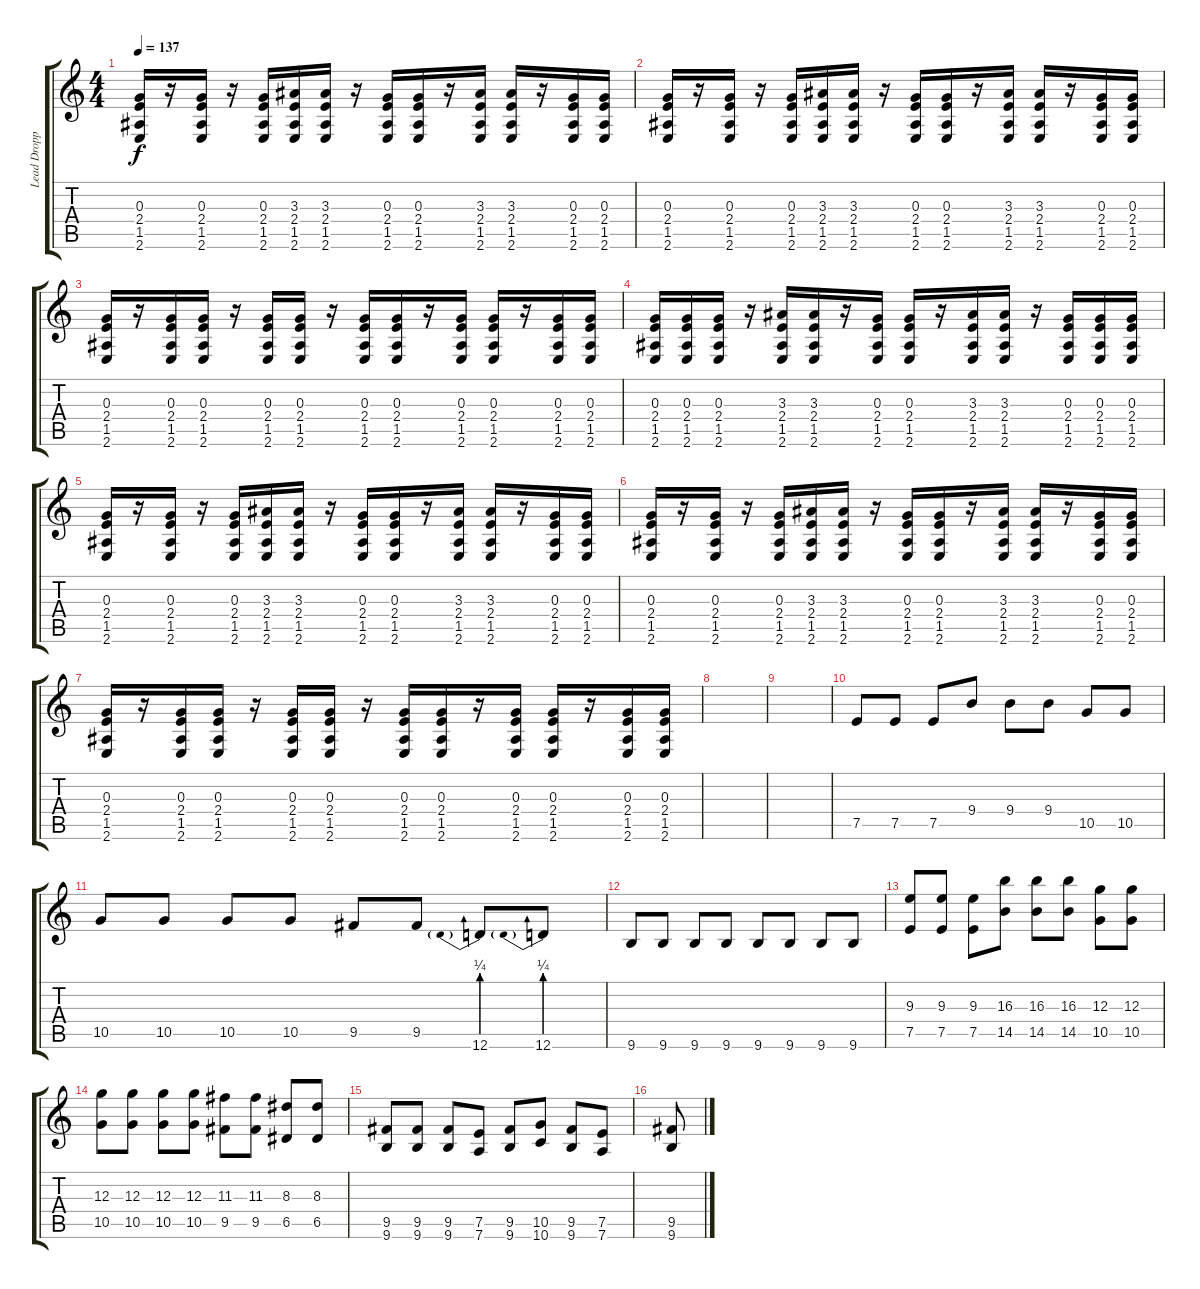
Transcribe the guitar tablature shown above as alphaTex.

\track ("Lead Dropped D " "Lead Dropp") {instrument distortionguitar}
\staff {score tabs}
\tuning (E4 B3 G3 D3 A2 D2) {hide}
\ts (4 4)
\tempo 137
\clef g2
\ks c
(0.3 2.4 1.5 2.6).16{dy f} r.16 (0.3 2.4 1.5 2.6).16 r.16 (0.3 2.4 1.5 2.6).16 (3.3 2.4 1.5 2.6).16 (3.3 2.4 1.5 2.6).16 r.16 (0.3 2.4 1.5 2.6).16 (0.3 2.4 1.5 2.6).16 r.16 (3.3 2.4 1.5 2.6).16 (3.3 2.4 1.5 2.6).16 r.16 (0.3 2.4 1.5 2.6).16 (0.3 2.4 1.5 2.6).16 |
(0.3 2.4 1.5 2.6).16 r.16 (0.3 2.4 1.5 2.6).16 r.16 (0.3 2.4 1.5 2.6).16 (3.3 2.4 1.5 2.6).16 (3.3 2.4 1.5 2.6).16 r.16 (0.3 2.4 1.5 2.6).16 (0.3 2.4 1.5 2.6).16 r.16 (3.3 2.4 1.5 2.6).16 (3.3 2.4 1.5 2.6).16 r.16 (0.3 2.4 1.5 2.6).16 (0.3 2.4 1.5 2.6).16 |
(0.3 2.4 1.5 2.6).16 r.16 (0.3 2.4 1.5 2.6).16 (0.3 2.4 1.5 2.6).16 r.16 (0.3 2.4 1.5 2.6).16 (0.3 2.4 1.5 2.6).16 r.16 (0.3 2.4 1.5 2.6).16 (0.3 2.4 1.5 2.6).16 r.16 (0.3 2.4 1.5 2.6).16 (0.3 2.4 1.5 2.6).16 r.16 (0.3 2.4 1.5 2.6).16 (0.3 2.4 1.5 2.6).16 |
(0.3 2.4 1.5 2.6).16 (0.3 2.4 1.5 2.6).16 (0.3 2.4 1.5 2.6).16 r.16 (3.3 2.4 1.5 2.6).16 (3.3 2.4 1.5 2.6).16 r.16 (0.3 2.4 1.5 2.6).16 (0.3 2.4 1.5 2.6).16 r.16 (3.3 2.4 1.5 2.6).16 (3.3 2.4 1.5 2.6).16 r.16 (0.3 2.4 1.5 2.6).16 (0.3 2.4 1.5 2.6).16 (0.3 2.4 1.5 2.6).16 |
(0.3 2.4 1.5 2.6).16 r.16 (0.3 2.4 1.5 2.6).16 r.16 (0.3 2.4 1.5 2.6).16 (3.3 2.4 1.5 2.6).16 (3.3 2.4 1.5 2.6).16 r.16 (0.3 2.4 1.5 2.6).16 (0.3 2.4 1.5 2.6).16 r.16 (3.3 2.4 1.5 2.6).16 (3.3 2.4 1.5 2.6).16 r.16 (0.3 2.4 1.5 2.6).16 (0.3 2.4 1.5 2.6).16 |
(0.3 2.4 1.5 2.6).16 r.16 (0.3 2.4 1.5 2.6).16 r.16 (0.3 2.4 1.5 2.6).16 (3.3 2.4 1.5 2.6).16 (3.3 2.4 1.5 2.6).16 r.16 (0.3 2.4 1.5 2.6).16 (0.3 2.4 1.5 2.6).16 r.16 (3.3 2.4 1.5 2.6).16 (3.3 2.4 1.5 2.6).16 r.16 (0.3 2.4 1.5 2.6).16 (0.3 2.4 1.5 2.6).16 |
(0.3 2.4 1.5 2.6).16 r.16 (0.3 2.4 1.5 2.6).16 (0.3 2.4 1.5 2.6).16 r.16 (0.3 2.4 1.5 2.6).16 (0.3 2.4 1.5 2.6).16 r.16 (0.3 2.4 1.5 2.6).16 (0.3 2.4 1.5 2.6).16 r.16 (0.3 2.4 1.5 2.6).16 (0.3 2.4 1.5 2.6).16 r.16 (0.3 2.4 1.5 2.6).16 (0.3 2.4 1.5 2.6).16 |
|
|
7.5.8 7.5.8 7.5.8 9.4.8 9.4.8 9.4.8 10.5.8 10.5.8 |
10.5.8 10.5.8 10.5.8 10.5.8 9.5.8 9.5.8 12.6{be (prebend 0 1 60 1)}.8 12.6{be (prebend 0 1 60 1)}.8 |
9.6.8 9.6.8 9.6.8 9.6.8 9.6.8 9.6.8 9.6.8 9.6.8 |
(9.3 7.5).8 (9.3 7.5).8 (9.3 7.5).8 (16.3 14.5).8 (16.3 14.5).8 (16.3 14.5).8 (12.3 10.5).8 (12.3 10.5).8 |
(12.3 10.5).8 (12.3 10.5).8 (12.3 10.5).8 (12.3 10.5).8 (11.3 9.5).8 (11.3 9.5).8 (8.3 6.5).8 (8.3 6.5).8 |
(9.5 9.6).8 (9.5 9.6).8 (9.5 9.6).8 (7.5 7.6).8 (9.5 9.6).8 (10.5 10.6).8 (9.5 9.6).8 (7.5 7.6).8 |
(9.5 9.6).8
